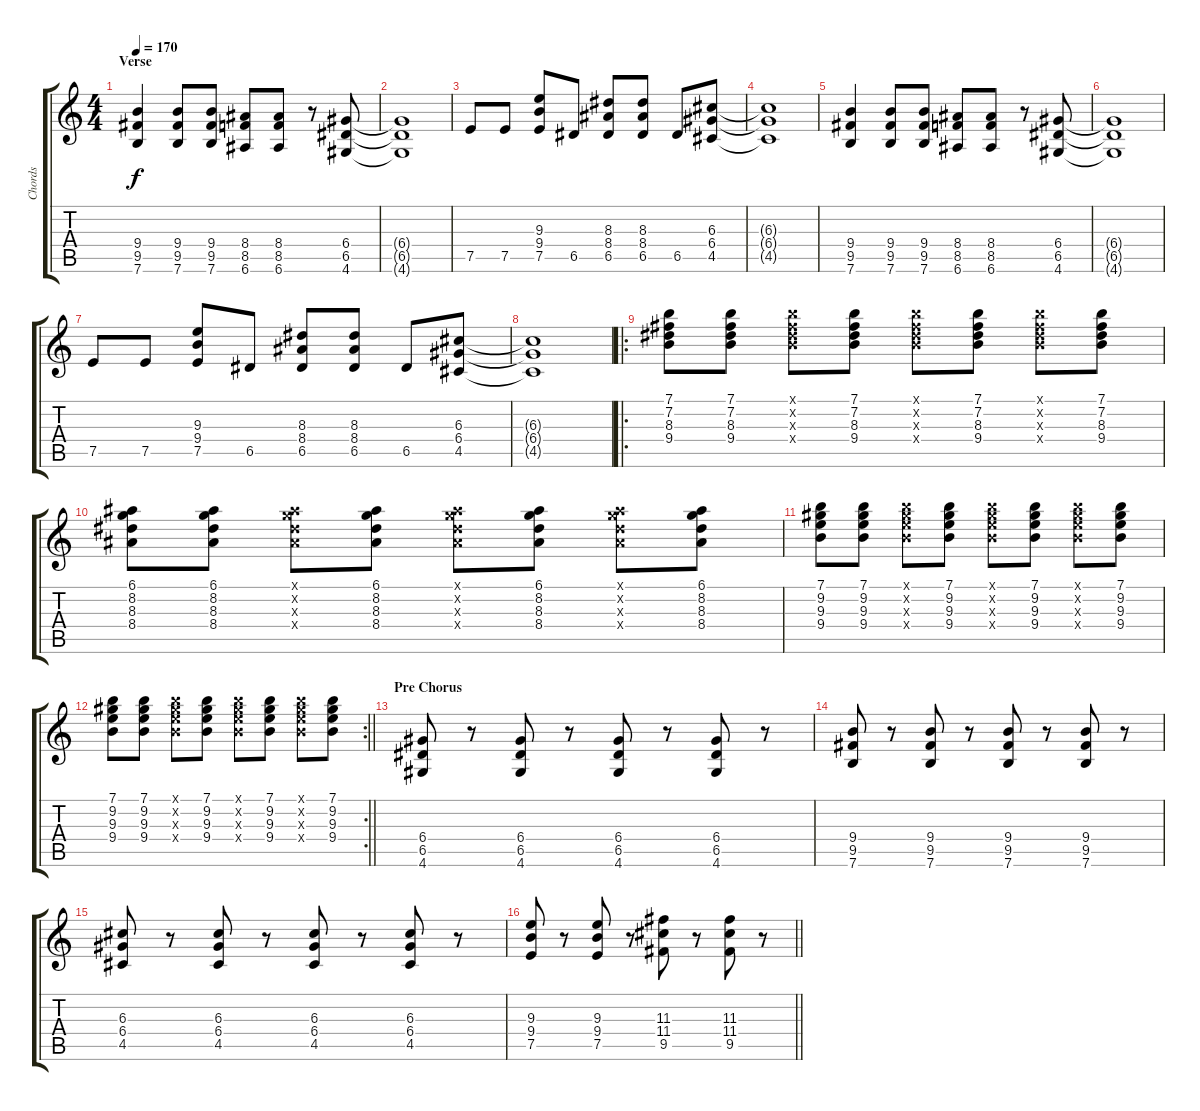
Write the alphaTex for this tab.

\track ("Chords" "Chords") {instrument distortionguitar}
\staff {score tabs}
\tuning (E4 B3 G3 D3 A2 E2) {hide}
\ts (4 4)
\section ("" "Verse")
\tempo 170
\clef g2
\ks c
(9.4 9.5 7.6).4{dy f} (9.4 9.5 7.6).8 (9.4 9.5 7.6).8 (8.4 8.5 6.6).8 (8.4 8.5 6.6).8 r.8 (6.4 6.5 4.6).8 |
(6.4{t} 6.5{t} 4.6{t}).1 |
7.5.8 7.5.8 (9.3 9.4 7.5).8 6.5.8 (8.3 8.4 6.5).8 (8.3 8.4 6.5).8 6.5.8 (6.3 6.4 4.5).8 |
(6.3{t} 6.4{t} 4.5{t}).1 |
(9.4 9.5 7.6).4 (9.4 9.5 7.6).8 (9.4 9.5 7.6).8 (8.4 8.5 6.6).8 (8.4 8.5 6.6).8 r.8 (6.4 6.5 4.6).8 |
(6.4{t} 6.5{t} 4.6{t}).1 |
7.5.8 7.5.8 (9.3 9.4 7.5).8 6.5.8 (8.3 8.4 6.5).8 (8.3 8.4 6.5).8 6.5.8 (6.3 6.4 4.5).8 |
(6.3{t} 6.4{t} 4.5{t}).1 |
\ro
(7.1 7.2 8.3 9.4).8 (7.1 7.2 8.3 9.4).8 (7.1{x} 7.2{x} 8.3{x} 9.4{x}).8 (7.1 7.2 8.3 9.4).8 (7.1{x} 7.2{x} 8.3{x} 9.4{x}).8 (7.1 7.2 8.3 9.4).8 (7.1{x} 7.2{x} 8.3{x} 9.4{x}).8 (7.1 7.2 8.3 9.4).8 |
(6.1 8.2 8.3 8.4).8 (6.1 8.2 8.3 8.4).8 (6.1{x} 8.2{x} 8.3{x} 8.4{x}).8 (6.1 8.2 8.3 8.4).8 (6.1{x} 8.2{x} 8.3{x} 8.4{x}).8 (6.1 8.2 8.3 8.4).8 (6.1{x} 8.2{x} 8.3{x} 8.4{x}).8 (6.1 8.2 8.3 8.4).8 |
(7.1 9.2 9.3 9.4).8 (7.1 9.2 9.3 9.4).8 (7.1{x} 9.2{x} 9.3{x} 9.4{x}).8 (7.1 9.2 9.3 9.4).8 (7.1{x} 9.2{x} 9.3{x} 9.4{x}).8 (7.1 9.2 9.3 9.4).8 (7.1{x} 9.2{x} 9.3{x} 9.4{x}).8 (7.1 9.2 9.3 9.4).8 |
\rc 2
\barLineRight lightlight
(7.1 9.2 9.3 9.4).8 (7.1 9.2 9.3 9.4).8 (7.1{x} 9.2{x} 9.3{x} 9.4{x}).8 (7.1 9.2 9.3 9.4).8 (7.1{x} 9.2{x} 9.3{x} 9.4{x}).8 (7.1 9.2 9.3 9.4).8 (7.1{x} 9.2{x} 9.3{x} 9.4{x}).8 (7.1 9.2 9.3 9.4).8 |
\section ("" "Pre Chorus")
(6.4 6.5 4.6).8 r.8 (6.4 6.5 4.6).8 r.8 (6.4 6.5 4.6).8 r.8 (6.4 6.5 4.6).8 r.8 |
(9.4 9.5 7.6).8 r.8 (9.4 9.5 7.6).8 r.8 (9.4 9.5 7.6).8 r.8 (9.4 9.5 7.6).8 r.8 |
(6.3 6.4 4.5).8 r.8 (6.3 6.4 4.5).8 r.8 (6.3 6.4 4.5).8 r.8 (6.3 6.4 4.5).8 r.8 |
\barLineRight lightlight
(9.3 9.4 7.5).8 r.8 (9.3 9.4 7.5).8 r.8 (11.3 11.4 9.5).8 r.8 (11.3 11.4 9.5).8 r.8
